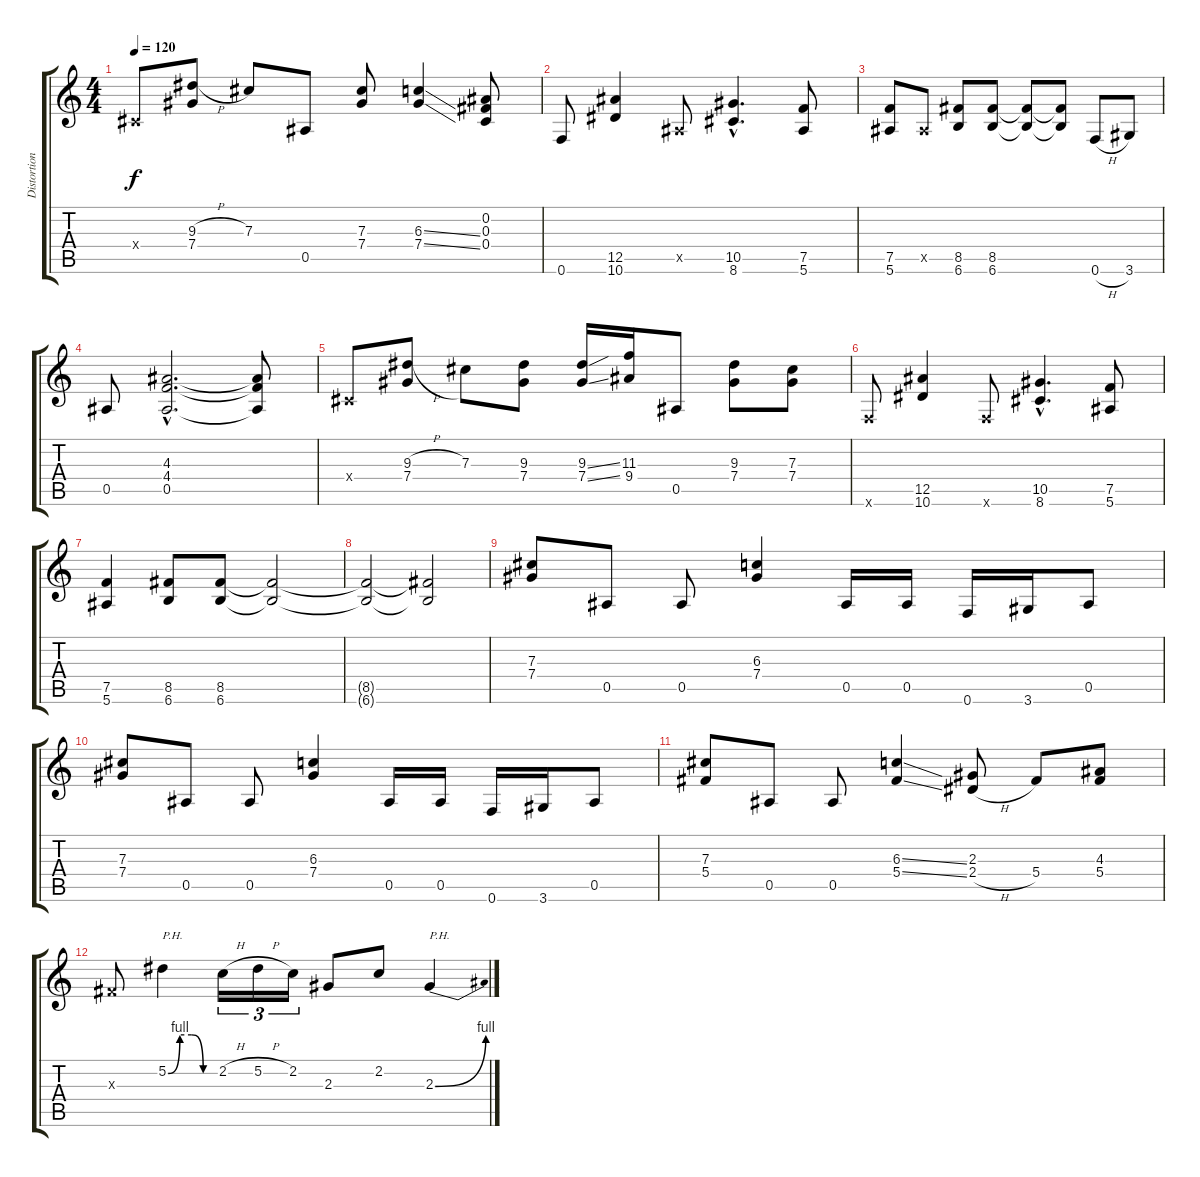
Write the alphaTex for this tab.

\track ("Distortion Guitar" "Distortion") {instrument distortionguitar}
\staff {score tabs}
\tuning (Eb4 Bb3 Gb3 Db3 Bb2 F2) {hide}
\ts (4 4)
\tempo 120
\clef g2
\ks c
0.4{x}.8{dy f} (9.3{h} 7.4).8 7.3.8 0.5.8 (7.3 7.4).8 (6.3{ss} 7.4{ss}).4 (0.2 0.3 0.4).8 |
0.6.8 (12.5 10.6).4 0.5{x}.8 (10.5{hac} 8.6{hac}).4{d} (7.5 5.6).8 |
(7.5 5.6).8 0.5{x}.8 (8.5 6.6).8 (8.5 6.6).8 (8.5{t} 6.6{t}).8 (8.5{t} 6.6{t}).8 0.6{h}.8 3.6.8 |
0.5.8 (4.3{hac} 4.4{hac} 0.5{hac}).2{d} (4.3{t} 4.4{t} 0.5{t}).8 |
0.4{x}.8 (9.3{h} 7.4).8 7.3.8 (9.3 7.4).8 (9.3{ss} 7.4{ss}).16 (11.3 9.4).16 0.5.8 (9.3 7.4).8 (7.3 7.4).8 |
0.6{x}.8 (12.5 10.6).4 0.6{x}.8 (10.5{hac} 8.6{hac}).4{d} (7.5 5.6).8 |
(7.5 5.6).4 (8.5 6.6).8 (8.5 6.6).8 (8.5{t} 6.6{t}).2 |
(8.5{t} 6.6{t}).2 (8.5{t} 6.6{t}).2 |
(7.3 7.4).8 0.5.8 0.5.8 (6.3 7.4).4 0.5.16 0.5.16 0.6.16 3.6.16 0.5.8 |
(7.3 7.4).8 0.5.8 0.5.8 (6.3 7.4).4 0.5.16 0.5.16 0.6.16 3.6.16 0.5.8 |
(7.3 5.4).8 0.5.8 0.5.8 (6.3{ss} 5.4{ss}).4 (2.3 2.4{h}).8 5.4.8 (4.3 5.4).8 |
0.3{x}.8 5.2{be (custom 0 0 15 4 30 4 45 0 60 0)}.4{txt "P.H." instrument guitarharmonics} 2.2{h}.16{tu (3 2) instrument distortionguitar} 5.2{h}.16{tu (3 2)} 2.2.16{tu (3 2)} 2.3.8 2.2.8 2.3{be (bend 0 0 60 4)}.4{txt "P.H." instrument guitarharmonics}
